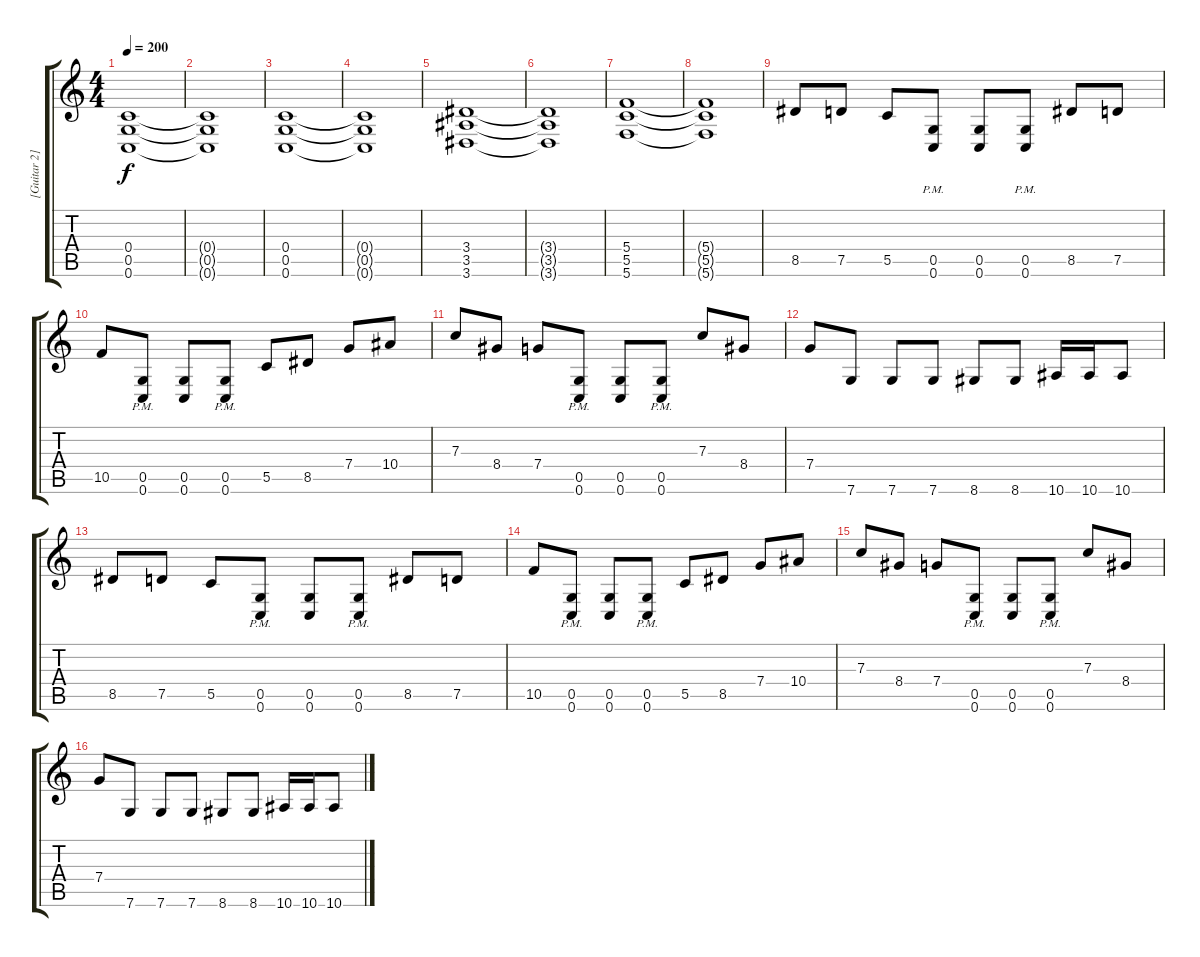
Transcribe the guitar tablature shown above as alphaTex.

\track ("[Guitar 2]" "[Guitar 2]") {instrument distortionguitar}
\staff {score tabs}
\tuning (D4 A3 F3 C3 G2 C2) {hide}
\ts (4 4)
\tempo 200
\clef g2
\ks c
(0.4 0.5 0.6).1{dy f} |
(0.4{t} 0.5{t} 0.6{t}).1 |
(0.4 0.5 0.6).1 |
(0.4{t} 0.5{t} 0.6{t}).1 |
(3.4 3.5 3.6).1 |
(3.4{t} 3.5{t} 3.6{t}).1 |
(5.4 5.5 5.6).1 |
(5.4{t} 5.5{t} 5.6{t}).1 |
8.5.8 7.5.8 5.5.8 (0.5{pm} 0.6{pm}).8 (0.5 0.6).8 (0.5 0.6{pm}).8 8.5.8 7.5.8 |
10.5.8 (0.5{pm} 0.6{pm}).8 (0.5 0.6).8 (0.5 0.6{pm}).8 5.5.8 8.5.8 7.4.8 10.4.8 |
7.3.8 8.4.8 7.4.8 (0.5{pm} 0.6{pm}).8 (0.5 0.6).8 (0.5 0.6{pm}).8 7.3.8 8.4.8 |
7.4.8 7.6.8 7.6.8 7.6.8 8.6.8 8.6.8 10.6.16 10.6.16 10.6.8 |
8.5.8 7.5.8 5.5.8 (0.5{pm} 0.6{pm}).8 (0.5 0.6).8 (0.5 0.6{pm}).8 8.5.8 7.5.8 |
10.5.8 (0.5{pm} 0.6{pm}).8 (0.5 0.6).8 (0.5 0.6{pm}).8 5.5.8 8.5.8 7.4.8 10.4.8 |
7.3.8 8.4.8 7.4.8 (0.5{pm} 0.6{pm}).8 (0.5 0.6).8 (0.5 0.6{pm}).8 7.3.8 8.4.8 |
7.4.8 7.6.8 7.6.8 7.6.8 8.6.8 8.6.8 10.6.16 10.6.16 10.6.8
